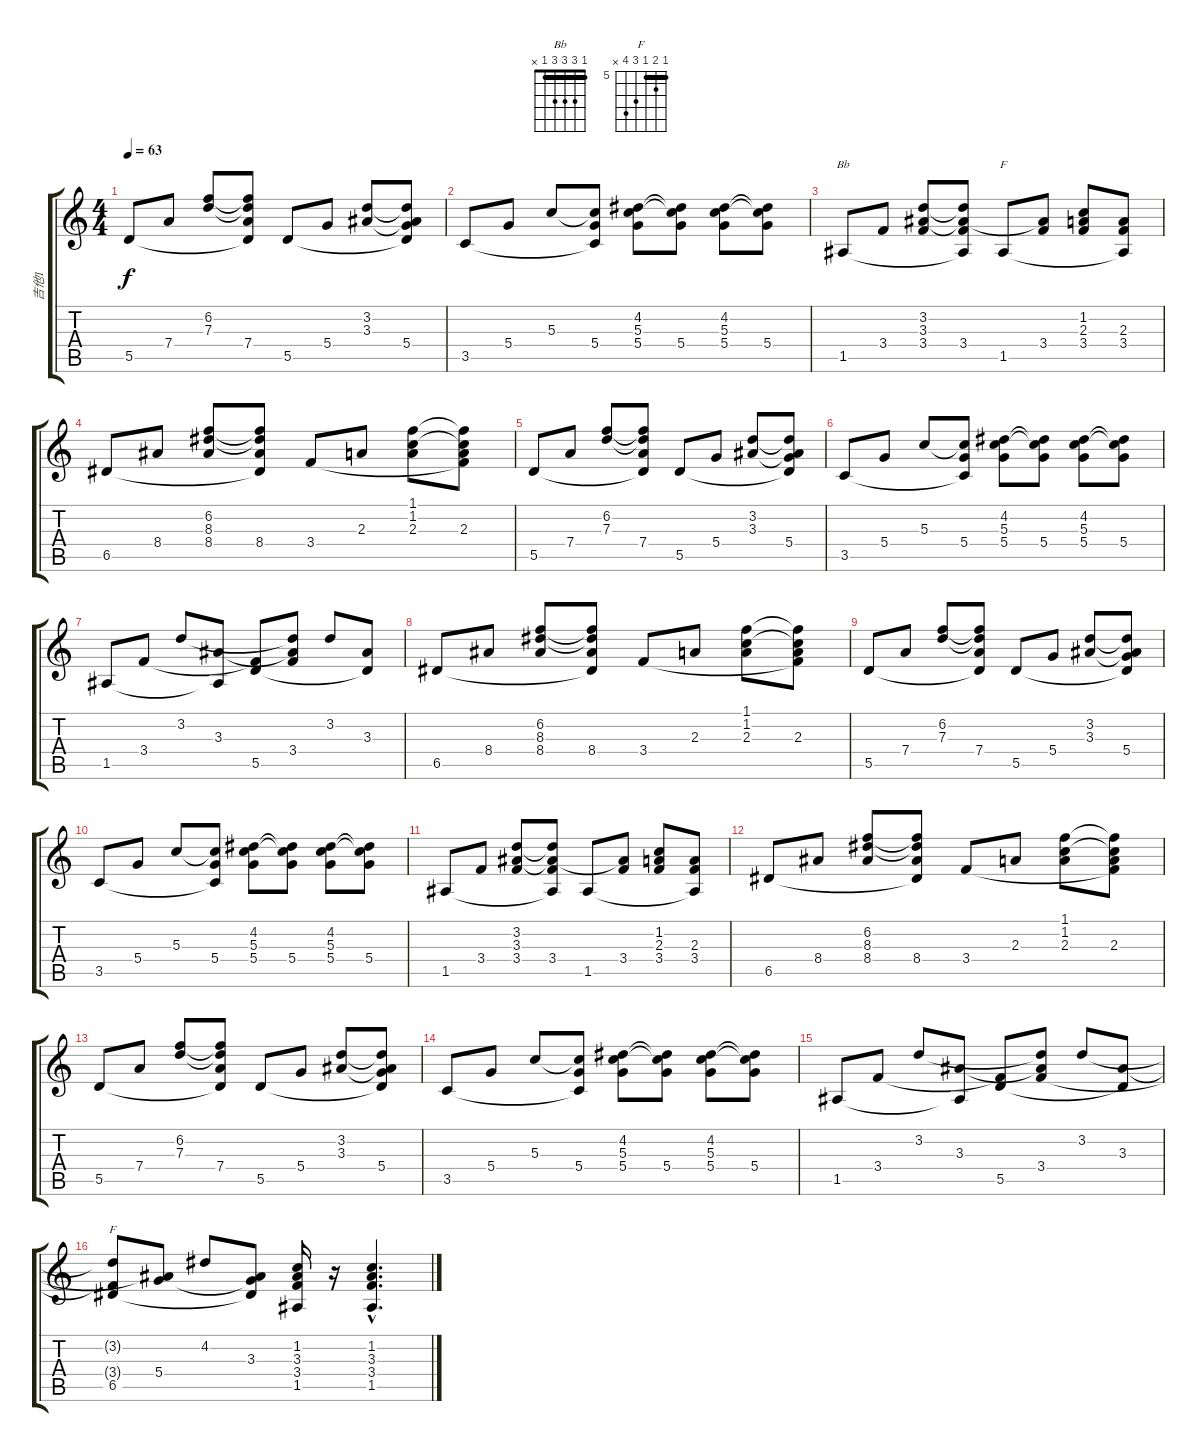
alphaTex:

\track ("吉他1" "吉他1") {instrument acousticguitarnylon}
\staff {score tabs}
\tuning (E4 B3 G3 D3 A2 E2) {hide}
\chord ("Bb" 1 3 3 3 1 x) {barre 1}
\chord ("F" 1 1 2 3 0 1) {barre 1}
\chord ("F" 5 6 5 7 8 x) {firstfret 5 barre 5}
\ts (4 4)
\tempo 63
\clef g2
\ks c
5.5.8{dy f} 7.4.8 (6.2 7.3).8 (6.2{t} 7.3{t} 7.4 5.5{t}).8 5.5.8 5.4.8 (3.2 3.3).8 (3.2{t} 3.3{t} 5.4 5.5{t}).8 |
3.5.8 5.4.8 5.3.8 (5.3{t} 5.4 3.5{t}).8 (4.2 5.3 5.4).8 (4.2{t} 5.3{t} 5.4).8 (4.2 5.3 5.4).8 (4.2{t} 5.3{t} 5.4).8 |
1.5.8{ch "Bb"} 3.4.8 (3.2 3.3 3.4).8 (3.2{t} 3.3{t} 3.4 1.5{t}).8 1.5.8{ch "F"} (3.3{t} 3.4).8 (1.2 2.3 3.4).8 (2.3 3.4 1.5{t}).8 |
6.5.8 8.4.8 (6.2 8.3 8.4).8 (6.2{t} 8.3{t} 8.4 6.5{t}).8 3.4.8 2.3.8 (1.1 1.2 2.3).8 (1.1{t} 1.2{t} 2.3 3.4{t}).8 |
5.5.8 7.4.8 (6.2 7.3).8 (6.2{t} 7.3{t} 7.4 5.5{t}).8 5.5.8 5.4.8 (3.2 3.3).8 (3.2{t} 3.3{t} 5.4 5.5{t}).8 |
3.5.8 5.4.8 5.3.8 (5.3{t} 5.4 3.5{t}).8 (4.2 5.3 5.4).8 (4.2{t} 5.3{t} 5.4).8 (4.2 5.3 5.4).8 (4.2{t} 5.3{t} 5.4).8 |
1.5.8 3.4.8 3.2.8 (3.3 1.5{t}).8 (3.4{t} 5.5).8 (3.2{t} 3.3{t} 3.4).8 3.2.8 (3.3 5.5{t}).8 |
6.5.8 8.4.8 (6.2 8.3 8.4).8 (6.2{t} 8.3{t} 8.4 6.5{t}).8 3.4.8 2.3.8 (1.1 1.2 2.3).8 (1.1{t} 1.2{t} 2.3 3.4{t}).8 |
5.5.8 7.4.8 (6.2 7.3).8 (6.2{t} 7.3{t} 7.4 5.5{t}).8 5.5.8 5.4.8 (3.2 3.3).8 (3.2{t} 3.3{t} 5.4 5.5{t}).8 |
3.5.8 5.4.8 5.3.8 (5.3{t} 5.4 3.5{t}).8 (4.2 5.3 5.4).8 (4.2{t} 5.3{t} 5.4).8 (4.2 5.3 5.4).8 (4.2{t} 5.3{t} 5.4).8 |
1.5.8 3.4.8 (3.2 3.3 3.4).8 (3.2{t} 3.3{t} 3.4 1.5{t}).8 1.5.8 (3.3{t} 3.4).8 (1.2 2.3 3.4).8 (2.3 3.4 1.5{t}).8 |
6.5.8 8.4.8 (6.2 8.3 8.4).8 (6.2{t} 8.3{t} 8.4 6.5{t}).8 3.4.8 2.3.8 (1.1 1.2 2.3).8 (1.1{t} 1.2{t} 2.3 3.4{t}).8 |
5.5.8 7.4.8 (6.2 7.3).8 (6.2{t} 7.3{t} 7.4 5.5{t}).8 5.5.8 5.4.8 (3.2 3.3).8 (3.2{t} 3.3{t} 5.4 5.5{t}).8 |
3.5.8 5.4.8 5.3.8 (5.3{t} 5.4 3.5{t}).8 (4.2 5.3 5.4).8 (4.2{t} 5.3{t} 5.4).8 (4.2 5.3 5.4).8 (4.2{t} 5.3{t} 5.4).8 |
1.5.8{volume 6} 3.4.8 3.2.8 (3.3 1.5{t}).8 (3.4{t} 5.5).8 (3.2{t} 3.3{t} 3.4).8 3.2.8 (3.3 5.5{t}).8 |
(3.2{t} 3.4{t} 6.5).8{ch "F"} (3.3{t} 5.4).8 4.2.8 (3.3 5.4{t} 6.5{t}).8 (1.2 3.3 3.4 1.5).16 r.16 (1.2{hac} 3.3{hac} 3.4{hac} 1.5{hac}).4{d}
